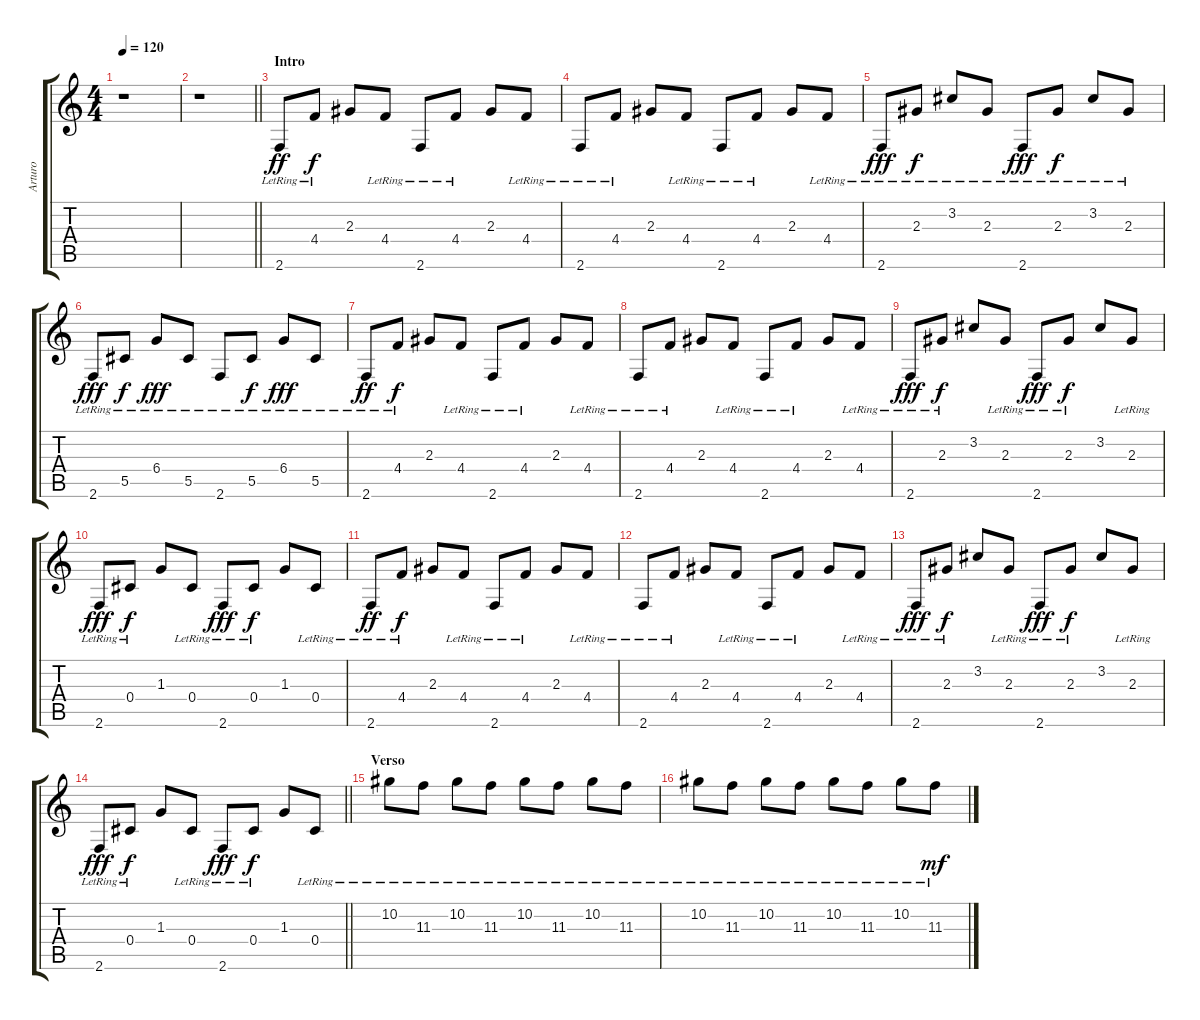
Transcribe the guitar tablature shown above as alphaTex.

\track ("Arturo" "Arturo") {instrument electricguitarclean}
\staff {score tabs}
\tuning (Eb4 Bb3 Gb3 Db3 Ab2 Eb2) {hide}
\ts (4 4)
\tempo 120
\clef g2
\ks c
r.1{dy ff instrument electricguitarclean} |
\barLineRight lightlight
r.1 |
\section ("" "Intro")
2.6{lr}.8 4.4{lr}.8{dy f} 2.3.8 4.4{lr}.8 2.6{lr}.8 4.4{lr}.8 2.3.8 4.4{lr}.8 |
2.6{lr}.8 4.4{lr}.8 2.3.8 4.4{lr}.8 2.6{lr}.8 4.4{lr}.8 2.3.8 4.4{lr}.8 |
2.6{lr}.8{dy fff} 2.3{lr}.8{dy f} 3.2{lr}.8 2.3{lr}.8 2.6{lr}.8{dy fff} 2.3{lr}.8{dy f} 3.2{lr}.8 2.3{lr}.8 |
2.6{lr}.8{dy fff} 5.5{lr}.8{dy f} 6.4{lr}.8{dy fff} 5.5{lr}.8 2.6{lr}.8 5.5{lr}.8{dy f} 6.4{lr}.8{dy fff} 5.5{lr}.8 |
2.6{lr}.8{dy ff} 4.4{lr}.8{dy f} 2.3.8 4.4{lr}.8 2.6{lr}.8 4.4{lr}.8 2.3.8 4.4{lr}.8 |
2.6{lr}.8 4.4{lr}.8 2.3.8 4.4{lr}.8 2.6{lr}.8 4.4{lr}.8 2.3.8 4.4{lr}.8 |
2.6{lr}.8{dy fff} 2.3{lr}.8{dy f} 3.2.8 2.3{lr}.8 2.6{lr}.8{dy fff} 2.3{lr}.8{dy f} 3.2.8 2.3{lr}.8 |
2.6{lr}.8{dy fff} 0.4{lr}.8{dy f} 1.3.8 0.4{lr}.8 2.6{lr}.8{dy fff} 0.4{lr}.8{dy f} 1.3.8 0.4{lr}.8 |
2.6{lr}.8{dy ff} 4.4{lr}.8{dy f} 2.3.8 4.4{lr}.8 2.6{lr}.8 4.4{lr}.8 2.3.8 4.4{lr}.8 |
2.6{lr}.8 4.4{lr}.8 2.3.8 4.4{lr}.8 2.6{lr}.8 4.4{lr}.8 2.3.8 4.4{lr}.8 |
2.6{lr}.8{dy fff} 2.3{lr}.8{dy f} 3.2.8 2.3{lr}.8 2.6{lr}.8{dy fff} 2.3{lr}.8{dy f} 3.2.8 2.3{lr}.8 |
\barLineRight lightlight
2.6{lr}.8{dy fff} 0.4{lr}.8{dy f} 1.3.8 0.4{lr}.8 2.6{lr}.8{dy fff} 0.4{lr}.8{dy f} 1.3.8 0.4{lr}.8 |
\section ("" "Verso")
10.2{lr}.8{volume 10 instrument electricguitarjazz} 11.3{lr}.8 10.2{lr}.8 11.3{lr}.8 10.2{lr}.8 11.3{lr}.8 10.2{lr}.8 11.3{lr}.8 |
10.2{lr}.8 11.3{lr}.8 10.2{lr}.8 11.3{lr}.8 10.2{lr}.8 11.3{lr}.8 10.2{lr}.8 11.3{lr}.8{dy mf}
